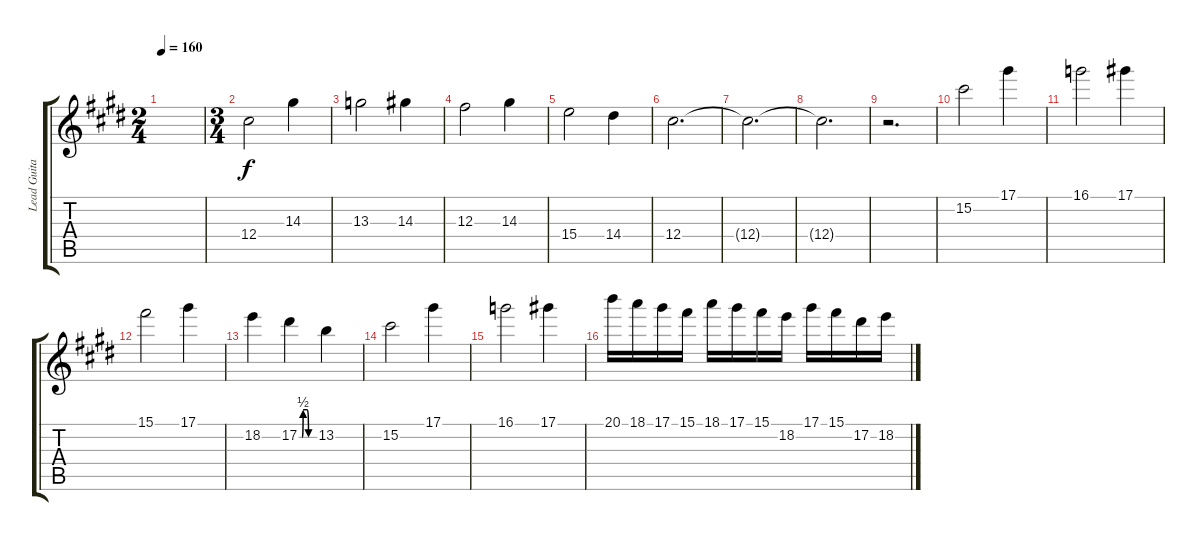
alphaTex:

\track ("Lead Guitar" "Lead Guita") {instrument distortionguitar}
\staff {score tabs}
\tuning (Eb4 Bb3 Gb3 Db3 Ab2 Db2) {hide}
\ts (2 4)
\tempo 160
\clef g2
\ks c#minor
|
\ts (3 4)
12.4.2 14.3.4 |
13.3.2 14.3.4 |
12.3.2 14.3.4 |
15.4.2 14.4.4 |
12.4.2{d} |
12.4{t}.2{d volume 0} |
12.4{t}.2{d} |
r.2{d} |
15.2.2{volume 13} 17.1.4 |
16.1.2 17.1.4 |
15.1.2 17.1.4 |
18.2.4 17.2{be (custom 0 0 12 0 16 2 31 2 37 0 47 0 60 0)}.4 13.2.4 |
15.2.2 17.1.4 |
16.1.2 17.1.4 |
20.1.16 18.1.16 17.1.16 15.1.16 18.1.16 17.1.16 15.1.16 18.2.16 17.1.16 15.1.16 17.2.16 18.2.16
